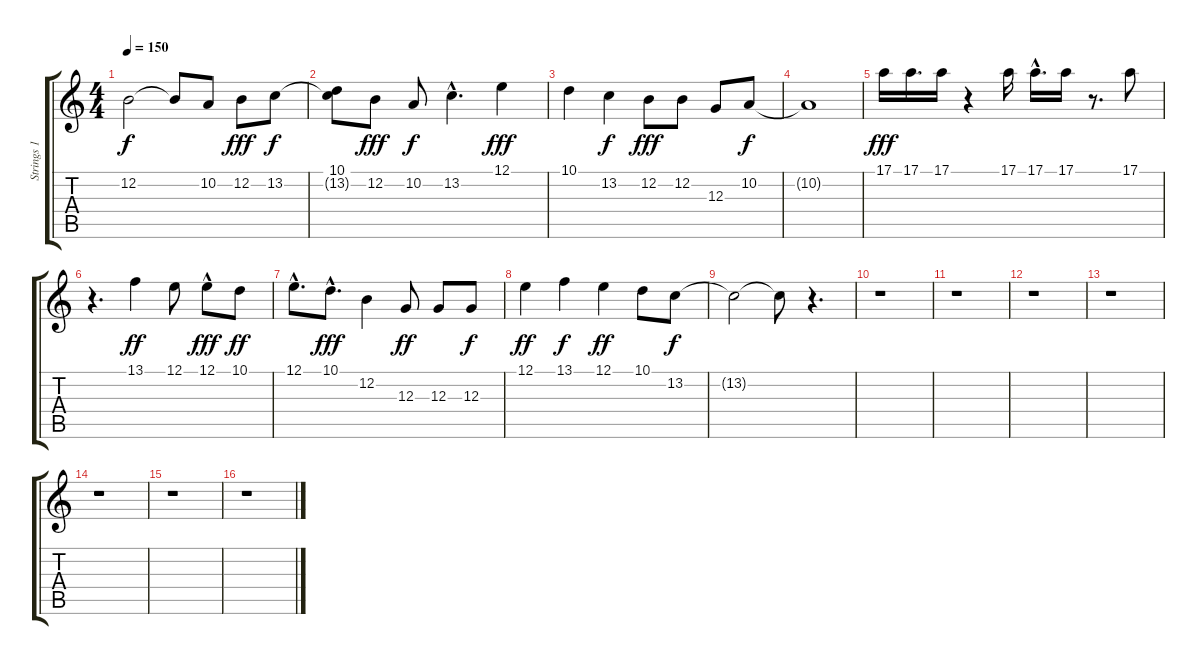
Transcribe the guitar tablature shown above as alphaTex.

\track ("Strings 1" "Strings 1") {instrument stringensemble1}
\staff {score tabs}
\tuning (E4 B3 G3 D3 A2 E2) {hide}
\ts (4 4)
\tempo 150
\clef g2
\ks c
12.2{t}.2{dy f} 12.2{t}.8 10.2.8 12.2.8{dy fff} 13.2.8{dy f} |
(10.1{t} 13.2{t}).8 12.2.8{dy fff} 10.2.8{dy f} 13.2{hac}.4{d} 12.1.4{dy fff} |
10.1.4 13.2.4{dy f} 12.2.8{dy fff} 12.2.8 12.3.8 10.2.8{dy f} |
10.2{t}.1 |
17.1.16{dy fff} 17.1.16{d} 17.1.16 r.4 17.1.16 17.1{hac}.16{d} 17.1.16 r.8{d} 17.1.8 |
r.4{d} 13.1.4{dy ff} 12.1.8 12.1{hac}.8{dy fff} 10.1.8{dy ff} |
12.1{hac}.8{d} 10.1{hac}.8{d dy fff} 12.2.4 12.3.8{dy ff} 12.3.8 12.3.8{dy f} |
12.1.4{dy ff} 13.1.4{dy f} 12.1.4{dy ff} 10.1.8 13.2.8{dy f} |
13.2{t}.2 13.2{t}.8 r.4{d} |
r.1 |
r.1 |
r.1 |
r.1 |
r.1 |
r.1 |
r.1
